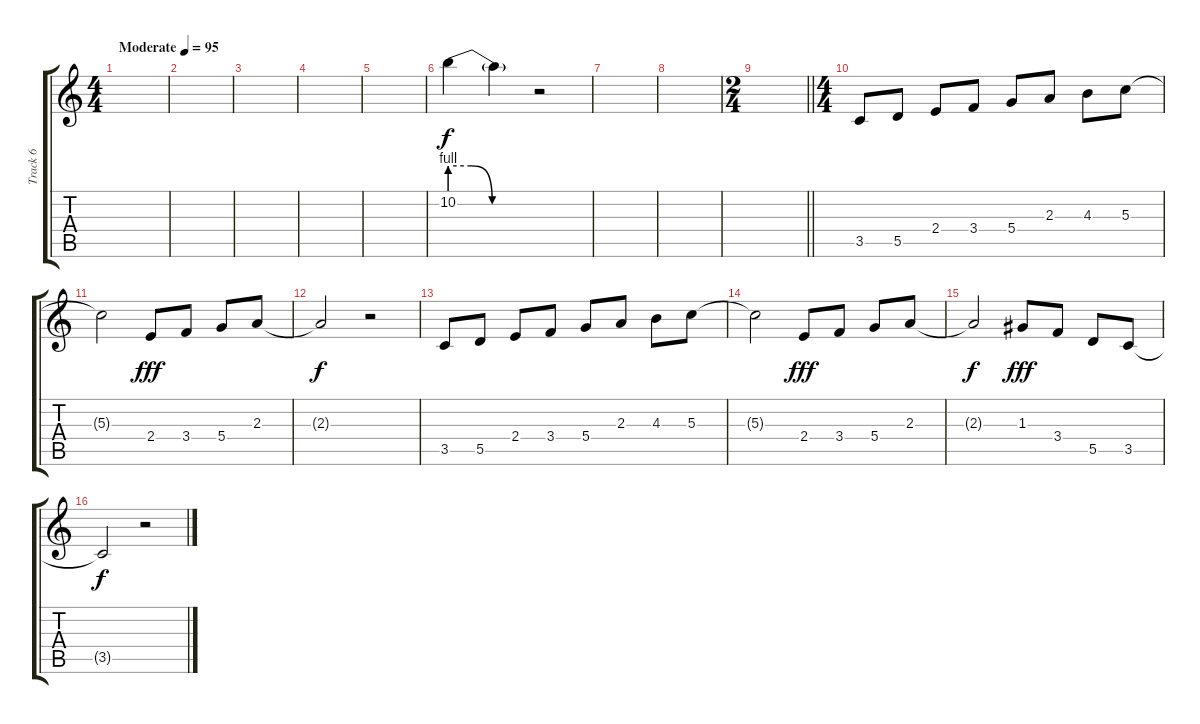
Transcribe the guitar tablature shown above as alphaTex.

\track ("Track 6" "Track 6") {instrument distortionguitar}
\staff {score tabs}
\tuning (E4 B3 G3 D3 A2 E2) {hide}
\ts (4 4)
\tempo (95 "Moderate")
\clef g2
\ks c
|
|
|
|
|
10.2{be (custom 0 4 15 4 30 0 60 0)}.4 10.2{t}.4{dy f} r.2 |
|
|
\ts (2 4)
\barLineRight lightlight
|
\ts (4 4)
3.5.8 5.5.8 2.4.8 3.4.8 5.4.8 2.3.8 4.3.8 5.3.8 |
5.3{t}.2 2.4.8{dy fff} 3.4.8 5.4.8 2.3.8 |
2.3{t}.2{dy f} r.2 |
3.5.8 5.5.8 2.4.8 3.4.8 5.4.8 2.3.8 4.3.8 5.3.8 |
5.3{t}.2 2.4.8{dy fff} 3.4.8 5.4.8 2.3.8 |
2.3{t}.2{dy f} 1.3.8{dy fff} 3.4.8 5.5.8 3.5.8 |
3.5{t}.2{dy f} r.2
